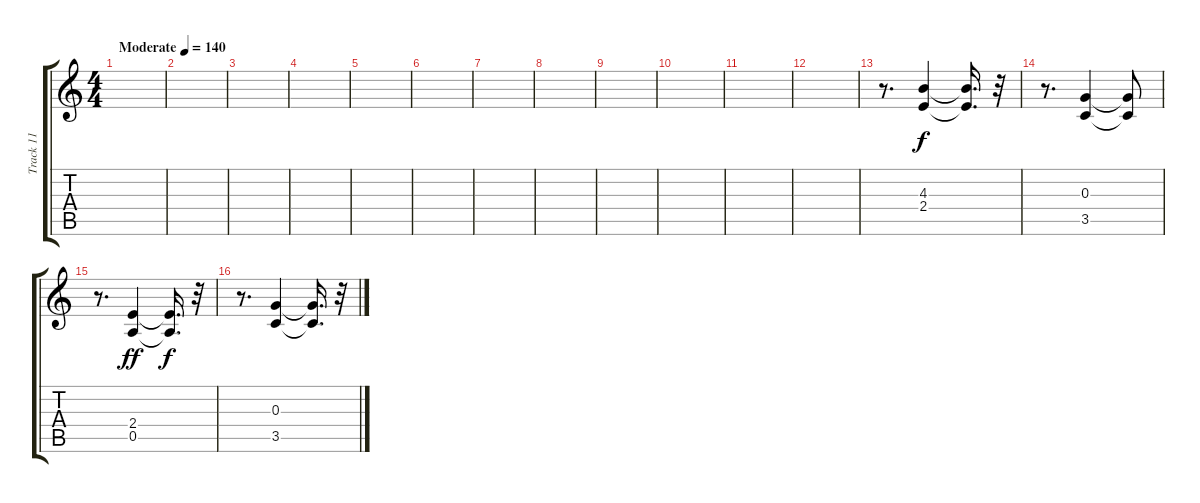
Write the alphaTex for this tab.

\track ("Track 11" "Track 11") {instrument acousticguitarsteel}
\staff {score tabs}
\tuning (E4 B3 G3 D3 A2 E2) {hide}
\ts (4 4)
\tempo (140 "Moderate")
\clef g2
\ks c
|
|
|
|
|
|
|
|
|
|
|
|
r.8{d} (4.3 2.4).4 (4.3{t} 2.4{t}).16{d dy f} r.32 |
r.8{d} (0.3 3.5).4 (0.3{t} 3.5{t}).8 |
r.8{d} (2.4 0.5).4{dy ff} (2.4{t} 0.5{t}).16{d dy f} r.32 |
r.8{d} (0.3 3.5).4 (0.3{t} 3.5{t}).16{d} r.32
